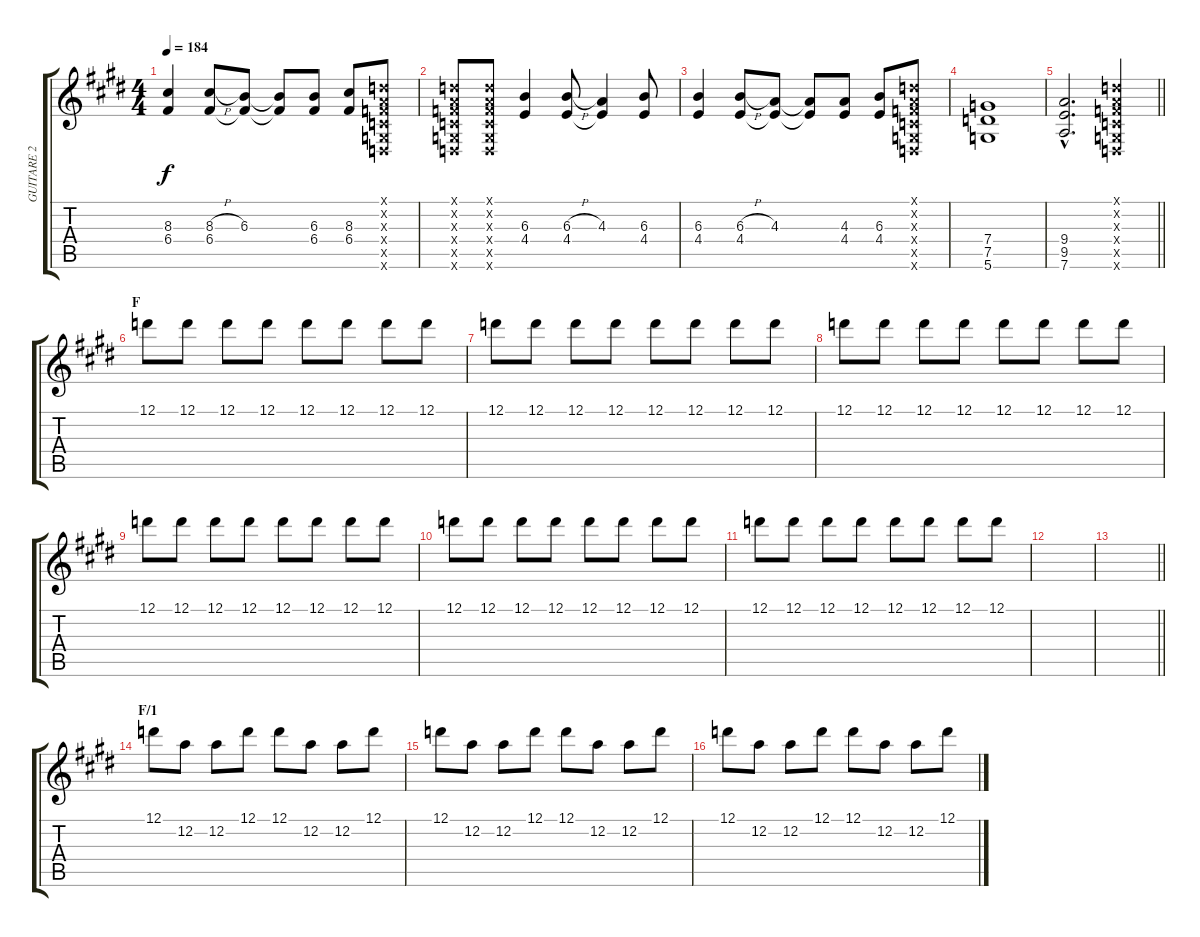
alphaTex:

\track ("GUITARE 2" "GUITARE 2") {instrument distortionguitar}
\staff {score tabs}
\tuning (D4 A3 F3 C3 G2 D2) {hide}
\ts (4 4)
\tempo 184
\clef g2
\ks e
(8.3 6.4).4{dy f} (8.3{h} 6.4).8 (6.3 6.4{t}).8 (6.3{t} 6.4{t}).8 (6.3 6.4).8 (8.3 6.4).8 (0.1{x} 0.2{x} 0.3{x} 0.4{x} 0.5{x} 0.6{x}).8 |
(0.1{x} 0.2{x} 0.3{x} 0.4{x} 0.5{x} 0.6{x}).8 (0.1{x} 0.2{x} 0.3{x} 0.4{x} 0.5{x} 0.6{x}).8 (6.3 4.4).4 (6.3{h} 4.4).8 (4.3 4.4{t}).4 (6.3 4.4).8 |
(6.3 4.4).4 (6.3{h} 4.4).8 (4.3 4.4{t}).8 (4.3{t} 4.4{t}).8 (4.3 4.4).8 (6.3 4.4).8 (0.1{x} 0.2{x} 0.3{x} 0.4{x} 0.5{x} 0.6{x}).8 |
(7.4 7.5 5.6).1 |
\barLineRight lightlight
(9.4{hac} 9.5{hac} 7.6{hac}).2{d} (0.1{x} 0.2{x} 0.3{x} 0.4{x} 0.5{x} 0.6{x}).4 |
\section ("" "F")
12.1.8{volume 9 instrument distortionguitar} 12.1.8 12.1.8 12.1.8 12.1.8 12.1.8 12.1.8 12.1.8 |
12.1.8 12.1.8 12.1.8 12.1.8 12.1.8 12.1.8 12.1.8 12.1.8 |
12.1.8 12.1.8 12.1.8 12.1.8 12.1.8 12.1.8 12.1.8 12.1.8 |
12.1.8 12.1.8 12.1.8 12.1.8 12.1.8 12.1.8 12.1.8 12.1.8 |
12.1.8 12.1.8 12.1.8 12.1.8 12.1.8 12.1.8 12.1.8 12.1.8 |
12.1.8 12.1.8 12.1.8 12.1.8 12.1.8 12.1.8 12.1.8 12.1.8 |
|
\barLineRight lightlight
|
\section ("" "F/1")
12.1.8{volume 9} 12.2.8 12.2.8 12.1.8 12.1.8 12.2.8 12.2.8 12.1.8 |
12.1.8 12.2.8 12.2.8 12.1.8 12.1.8 12.2.8 12.2.8 12.1.8 |
12.1.8 12.2.8 12.2.8 12.1.8 12.1.8 12.2.8 12.2.8 12.1.8
